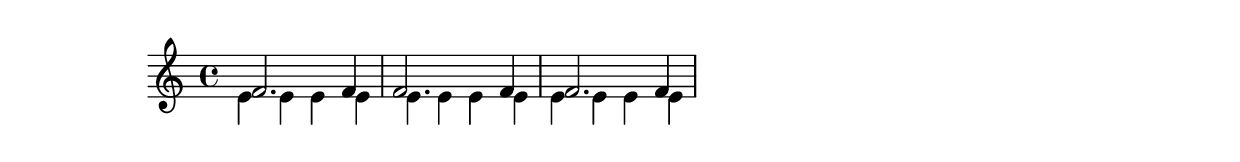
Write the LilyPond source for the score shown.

%% DO NOT EDIT this file manually; it is automatically
%% generated from LSR http://lsr.dsi.unimi.it
%% Make any changes in LSR itself, or in Documentation/snippets/new/ ,
%% and then run scripts/auxiliar/makelsr.py
%%
%% This file is in the public domain.
\version "2.14.0"

\header {
  lsrtags = "rhythms, simultaneous-notes, tweaks-and-overrides"

%% Translation of GIT committish: 6977ddc9a3b63ea810eaecb864269c7d847ccf98
  texidoces = "
Cuando se puede una nota en la voz superior para evitar la colisión
con una nota de otra voz, el comportamiento predeterminado es
desplazar la nota superior a la derecha.  Se puede cambiar usando la
propiedad @code{prefer-dotted-right} de @code{NoteCollision}.

"
  doctitlees = "Desplazar las notas con puntillo en polifonía"



  texidoc = "
When a dotted note in the upper voice is moved to avoid a collision
with a note in another voice, the default is to move the upper note to
the right.  This behaviour can be over-ridden by using the
@code{prefer-dotted-right} property of @code{NoteCollision}.

"
  doctitle = "Moving dotted notes in polyphony"
} % begin verbatim

\new Staff \relative c' <<
  { f2. f4
    \override Staff.NoteCollision #'prefer-dotted-right = ##f
    f2. f4
    \override Staff.NoteCollision #'prefer-dotted-right = ##t
    f2. f4
  }
  \\
  { e4 e e e e e e e e e e e}
>>

